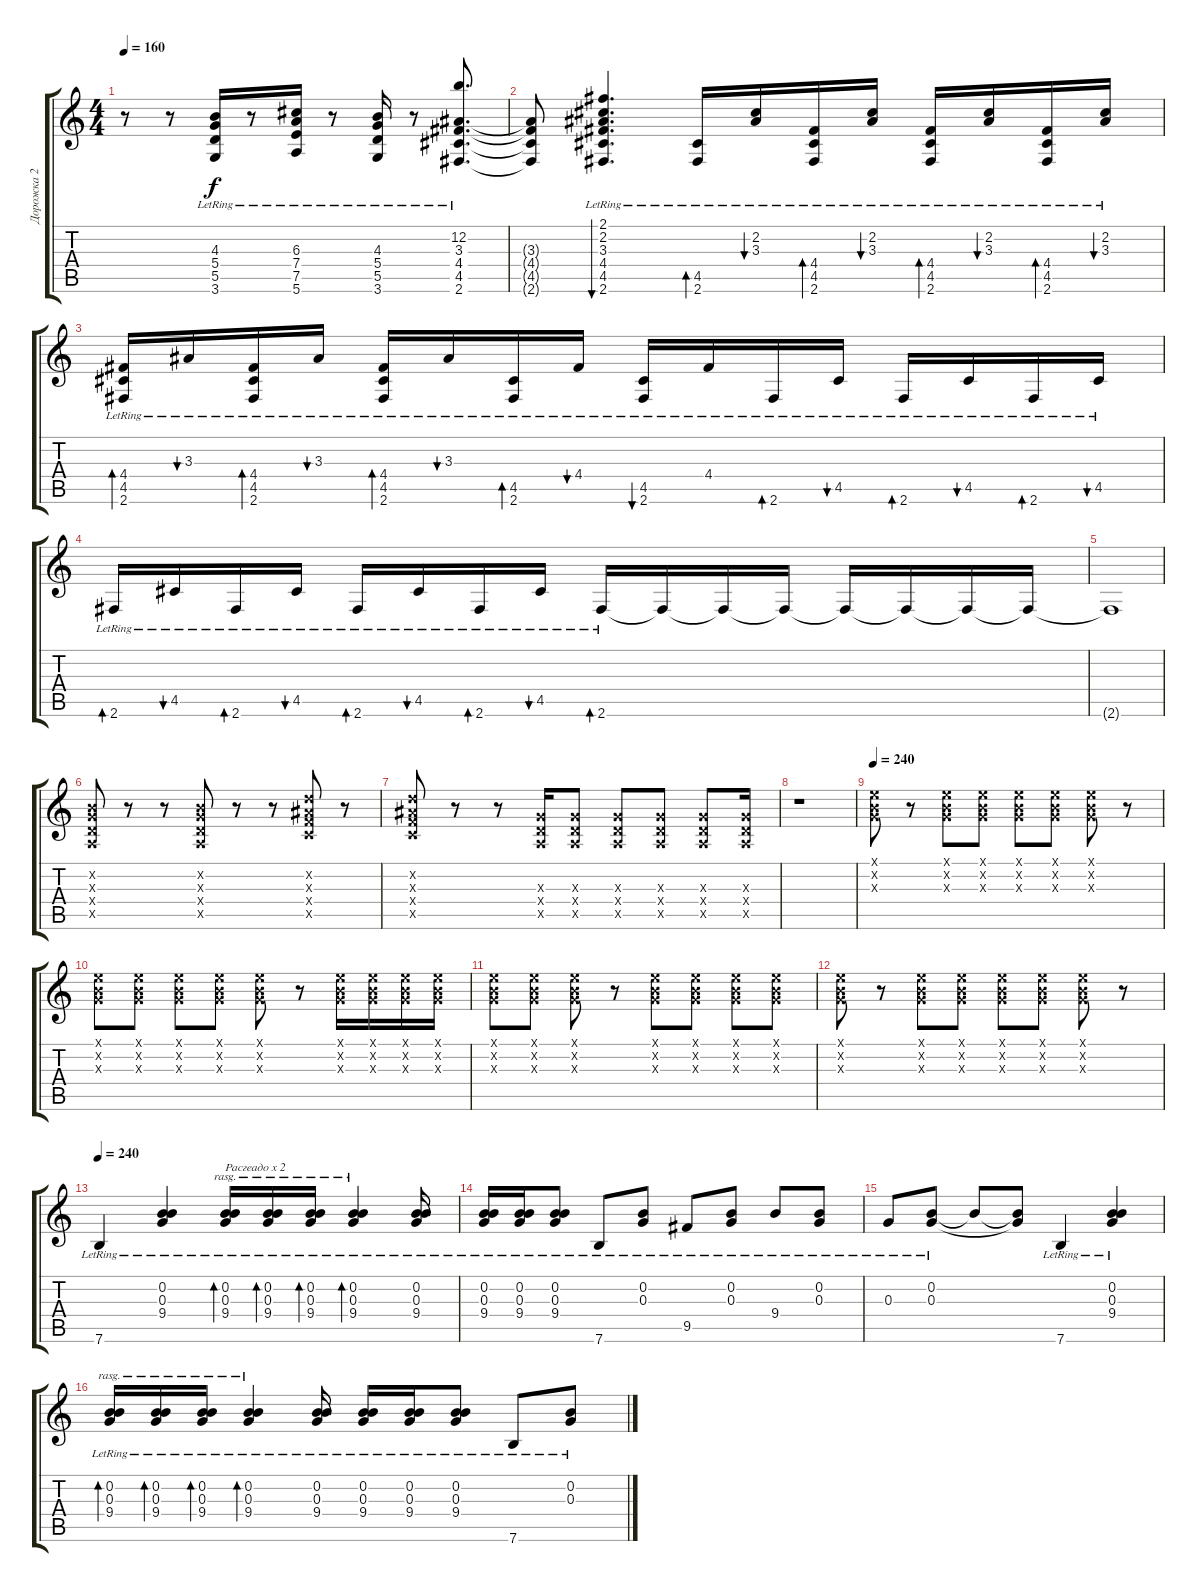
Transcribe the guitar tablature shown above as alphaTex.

\track ("Дорожка 2" "Дорожка 2") {instrument acousticguitarsteel}
\staff {score tabs}
\tuning (E4 B3 G3 D3 A2 E2) {hide}
\ts (4 4)
\tempo 160
\clef g2
\ks c
r.8{dy f} r.8 (4.3{lr} 5.4{lr} 5.5{lr} 3.6{lr}).16 r.8 (6.3{lr} 7.4{lr} 7.5{lr} 5.6{lr}).16 r.8 (4.3{lr} 5.4{lr} 5.5{lr} 3.6{lr}).16 r.8 (12.2{t} 3.3{lr} 4.4{lr} 4.5{lr} 2.6{lr}).8{d} |
(3.3{t} 4.4{t} 4.5{t} 2.6{t}).8 (2.1{lr} 2.2{lr} 3.3{lr} 4.4{lr} 4.5{lr} 2.6{lr}).4{d bu 480} (4.5{lr} 2.6{lr}).16{bd 480} (2.2{lr} 3.3{lr}).16{bu 480} (4.4{lr} 4.5{lr} 2.6{lr}).16{bd 480} (2.2{lr} 3.3{lr}).16{bu 480} (4.4{lr} 4.5{lr} 2.6{lr}).16{bd 480} (2.2{lr} 3.3{lr}).16{bu 480} (4.4{lr} 4.5{lr} 2.6{lr}).16{bd 480} (2.2{lr} 3.3{lr}).16{bu 480} |
(4.4{lr} 4.5{lr} 2.6{lr}).16{bd 480} 3.3{lr}.16{bu 480} (4.4{lr} 4.5{lr} 2.6{lr}).16{bd 480} 3.3{lr}.16{bu 480} (4.4{lr} 4.5{lr} 2.6{lr}).16{bd 480} 3.3{lr}.16{bu 480} (4.5{lr} 2.6{lr}).16{bd 480} 4.4{lr}.16{bu 60} (4.5{lr} 2.6{lr}).16{bu 60} 4.4{lr}.16 2.6{lr}.16{bd 480} 4.5{lr}.16{bu 60} 2.6{lr}.16{bd 480} 4.5{lr}.16{bu 60} 2.6{lr}.16{bd 480} 4.5{lr}.16{bu 60} |
2.6{lr}.16{bd 480} 4.5{lr}.16{bu 60} 2.6{lr}.16{bd 480} 4.5{lr}.16{bu 60} 2.6{lr}.16{bd 480} 4.5{lr}.16{bu 60} 2.6{lr}.16{bd 480} 4.5{lr}.16{bu 60} 2.6{lr}.16{bd 480} 2.6{t}.16 2.6{t}.16 2.6{t}.16 2.6{t}.16 2.6{t}.16 2.6{t}.16 2.6{t}.16 |
2.6{t}.1 |
(0.2{x} 0.3{x} 0.4{x} 0.5{x}).8 r.8 r.8 (0.2{x} 0.3{x} 0.4{x} 0.5{x}).8 r.8 r.8 (3.2{x} 3.3{x} 3.4{x} 3.5{x}).8 r.8 |
(3.2{x} 3.3{x} 3.4{x} 3.5{x}).8 r.8 r.8 (0.3{x} 0.4{x} 0.5{x}).16 (0.3{x} 0.4{x} 0.5{x}).8 (0.3{x} 0.4{x} 0.5{x}).8 (0.3{x} 0.4{x} 0.5{x}).8 (0.3{x} 0.4{x} 0.5{x}).8 (0.3{x} 0.4{x} 0.5{x}).16 |
r.1 |
\tempo 240
(0.1{x} 0.2{x} 0.3{x}).8 r.8 (0.1{x} 0.2{x} 0.3{x}).8 (0.1{x} 0.2{x} 0.3{x}).8 (0.1{x} 0.2{x} 0.3{x}).8 (0.1{x} 0.2{x} 0.3{x}).8 (0.1{x} 0.2{x} 0.3{x}).8 r.8 |
(0.1{x} 0.2{x} 0.3{x}).8 (0.1{x} 0.2{x} 0.3{x}).8 (0.1{x} 0.2{x} 0.3{x}).8 (0.1{x} 0.2{x} 0.3{x}).8 (0.1{x} 0.2{x} 0.3{x}).8 r.8 (0.1{x} 0.2{x} 0.3{x}).16 (0.1{x} 0.2{x} 0.3{x}).16 (0.1{x} 0.2{x} 0.3{x}).16 (0.1{x} 0.2{x} 0.3{x}).16 |
(0.1{x} 0.2{x} 0.3{x}).8 (0.1{x} 0.2{x} 0.3{x}).8 (0.1{x} 0.2{x} 0.3{x}).8 r.8 (0.1{x} 0.2{x} 0.3{x}).8 (0.1{x} 0.2{x} 0.3{x}).8 (0.1{x} 0.2{x} 0.3{x}).8 (0.1{x} 0.2{x} 0.3{x}).8 |
(0.1{x} 0.2{x} 0.3{x}).8 r.8 (0.1{x} 0.2{x} 0.3{x}).8 (0.1{x} 0.2{x} 0.3{x}).8 (0.1{x} 0.2{x} 0.3{x}).8 (0.1{x} 0.2{x} 0.3{x}).8 (0.1{x} 0.2{x} 0.3{x}).8 r.8 |
\tempo 240
7.6{lr}.4{volume 8} (0.2{lr} 0.3{lr} 9.4{lr}).4 (0.2{lr} 0.3{lr} 9.4{lr}).16{bd 60 rasg ii txt "Расгеадо х 2"} (0.2{lr} 0.3{lr} 9.4{lr}).16{bd 60 rasg ii} (0.2{lr} 0.3{lr} 9.4{lr}).16{bd 60 rasg ii} (0.2{lr} 0.3{lr} 9.4{lr}).4{bd 60 rasg ii} (0.2{lr} 0.3{lr} 9.4{lr}).16 |
(0.2{lr} 0.3{lr} 9.4{lr}).16 (0.2{lr} 0.3{lr} 9.4{lr}).16 (0.2{lr} 0.3{lr} 9.4{lr}).8 7.6{lr}.8 (0.2{lr} 0.3{lr}).8 9.5{lr}.8 (0.2{lr} 0.3{lr}).8 9.4{lr}.8 (0.2{lr} 0.3{lr}).8 |
0.3{lr}.8 (0.2{lr} 0.3{lr}).8 0.2{t}.8 (0.2{t} 0.3{t}).8 7.6{lr}.4 (0.2{lr} 0.3{lr} 9.4{lr}).4 |
(0.2{lr} 0.3{lr} 9.4{lr}).16{bd 60 rasg ii} (0.2{lr} 0.3{lr} 9.4{lr}).16{bd 60 rasg ii} (0.2{lr} 0.3{lr} 9.4{lr}).16{bd 60 rasg ii} (0.2{lr} 0.3{lr} 9.4{lr}).4{bd 60 rasg ii} (0.2{lr} 0.3{lr} 9.4{lr}).16 (0.2{lr} 0.3{lr} 9.4{lr}).16 (0.2{lr} 0.3{lr} 9.4{lr}).16 (0.2{lr} 0.3{lr} 9.4{lr}).8 7.6{lr}.8 (0.2{lr} 0.3{lr}).8
